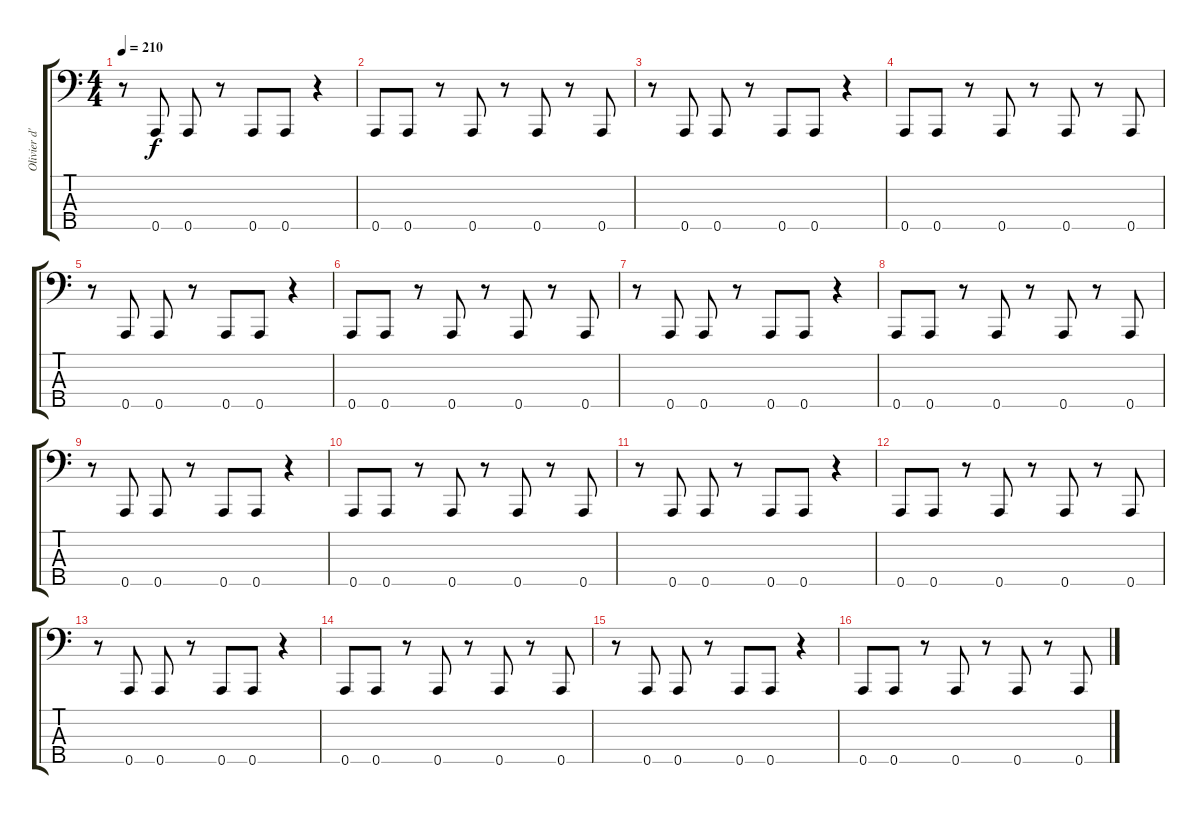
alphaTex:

\track ("Olivier d'Aries (Bass)" "Olivier d'") {instrument electricbassfinger}
\staff {score tabs}
\tuning (G2 D2 A1 E1 A0) {hide}
\ts (4 4)
\tempo 210
\clef f4
\ks c
r.8{dy f} 0.5.8 0.5.8 r.8 0.5.8 0.5.8 r.4 |
0.5.8 0.5.8 r.8 0.5.8 r.8 0.5.8 r.8 0.5.8 |
r.8 0.5.8 0.5.8 r.8 0.5.8 0.5.8 r.4 |
0.5.8 0.5.8 r.8 0.5.8 r.8 0.5.8 r.8 0.5.8 |
r.8 0.5.8 0.5.8 r.8 0.5.8 0.5.8 r.4 |
0.5.8 0.5.8 r.8 0.5.8 r.8 0.5.8 r.8 0.5.8 |
r.8 0.5.8 0.5.8 r.8 0.5.8 0.5.8 r.4 |
0.5.8 0.5.8 r.8 0.5.8 r.8 0.5.8 r.8 0.5.8 |
r.8 0.5.8 0.5.8 r.8 0.5.8 0.5.8 r.4 |
0.5.8 0.5.8 r.8 0.5.8 r.8 0.5.8 r.8 0.5.8 |
r.8 0.5.8 0.5.8 r.8 0.5.8 0.5.8 r.4 |
0.5.8 0.5.8 r.8 0.5.8 r.8 0.5.8 r.8 0.5.8 |
r.8 0.5.8 0.5.8 r.8 0.5.8 0.5.8 r.4 |
0.5.8 0.5.8 r.8 0.5.8 r.8 0.5.8 r.8 0.5.8 |
r.8 0.5.8 0.5.8 r.8 0.5.8 0.5.8 r.4 |
0.5.8 0.5.8 r.8 0.5.8 r.8 0.5.8 r.8 0.5.8
